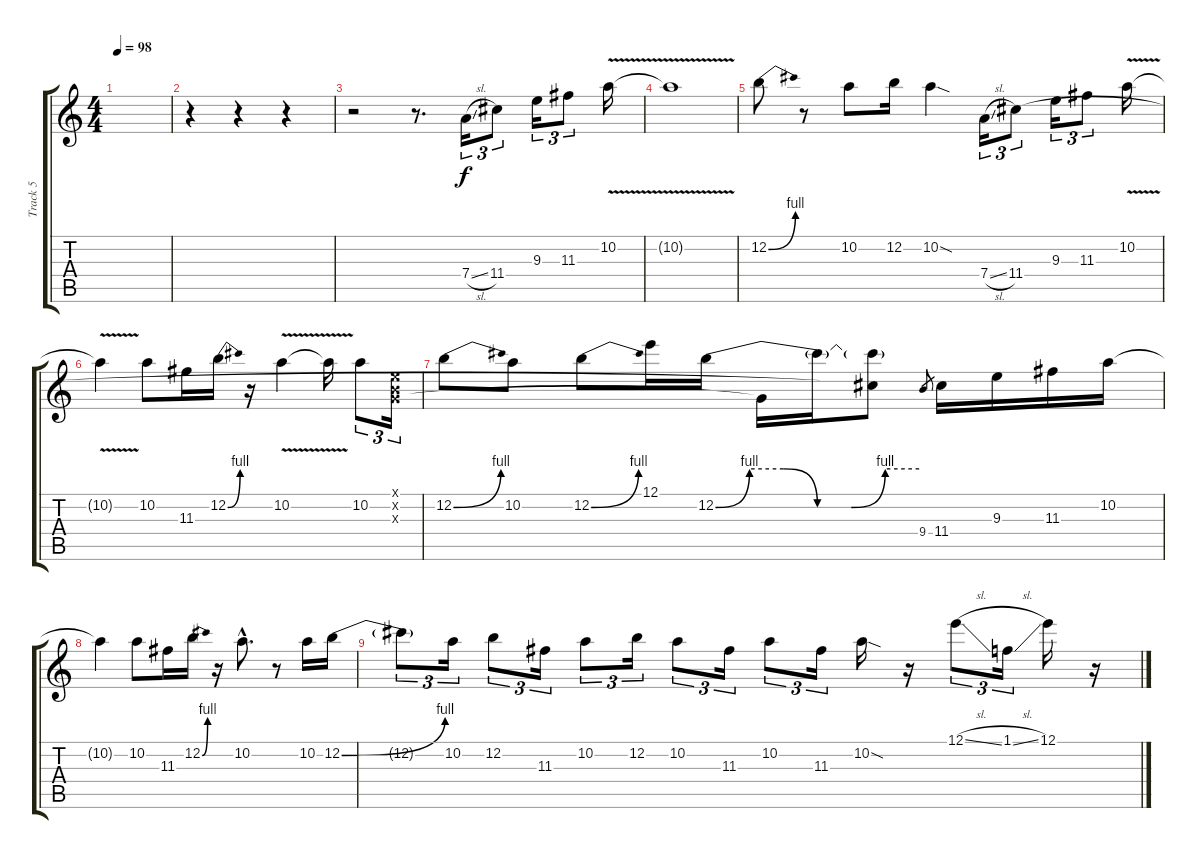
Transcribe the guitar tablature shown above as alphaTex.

\track ("Track 5" "Track 5") {instrument distortionguitar}
\staff {score tabs}
\tuning (E4 B3 G3 D3 A2 E2) {hide}
\ts (4 4)
\tempo 98
\clef g2
\ks c
|
r.4 r.4 r.4 |
r.2 r.8{d} 7.4{sl}.16{tu (3 2)} 11.4.8{tu (3 2)} 9.3.16{tu (3 2)} 11.3.8{tu (3 2)} 10.2{v}.16 |
10.2{t}.1 |
12.2{be (bend 0 0 60 4)}.8 r.8 10.2.8 12.2.16 10.2{sod}.4 7.4{sl}.16{tu (3 2)} 11.4.8{tu (3 2)} 9.3.16{tu (3 2)} 11.3.8{tu (3 2)} 10.2{v}.16 |
10.2{t}.4 10.2.8 11.3.16 12.2{be (bend 0 0 60 4)}.16 r.16 10.2{v}.4 10.2{t}.16 10.2.8{tu (3 2)} (0.1{x} 0.2{x} 0.3{x}).16{tu (3 2)} |
12.2{be (bend 0 0 60 4)}.8 10.2.8 12.2{be (bend 0 0 60 4)}.8 12.1.16 12.2{be (custom 0 0 10 4 20 4 30 0 40 0 50 4 60 4)}.16 0.3{t}.16 12.2{t}.16 (12.2{t} 11.4{t}).8 9.4.8{gr} 11.4.16 9.3.16 11.3.16 10.2.16 |
10.2{t}.4 10.2.8 11.3.16 12.2{be (bend 0 0 60 4)}.16 r.16 10.2{hac}.8{d} r.8 10.2.16 12.2{be (bend 0 0 60 4)}.16 |
12.2{t}.8{tu (3 2)} 10.2.16{tu (3 2)} 12.2.8{tu (3 2)} 11.3.16{tu (3 2)} 10.2.8{tu (3 2)} 12.2.16{tu (3 2)} 10.2.8{tu (3 2)} 11.3.16{tu (3 2)} 10.2.8{tu (3 2)} 11.3.16{tu (3 2)} 10.2{sod}.16 r.16 12.1{sl}.8{tu (3 2)} 1.1{sl}.16{tu (3 2)} 12.1.16 r.16
